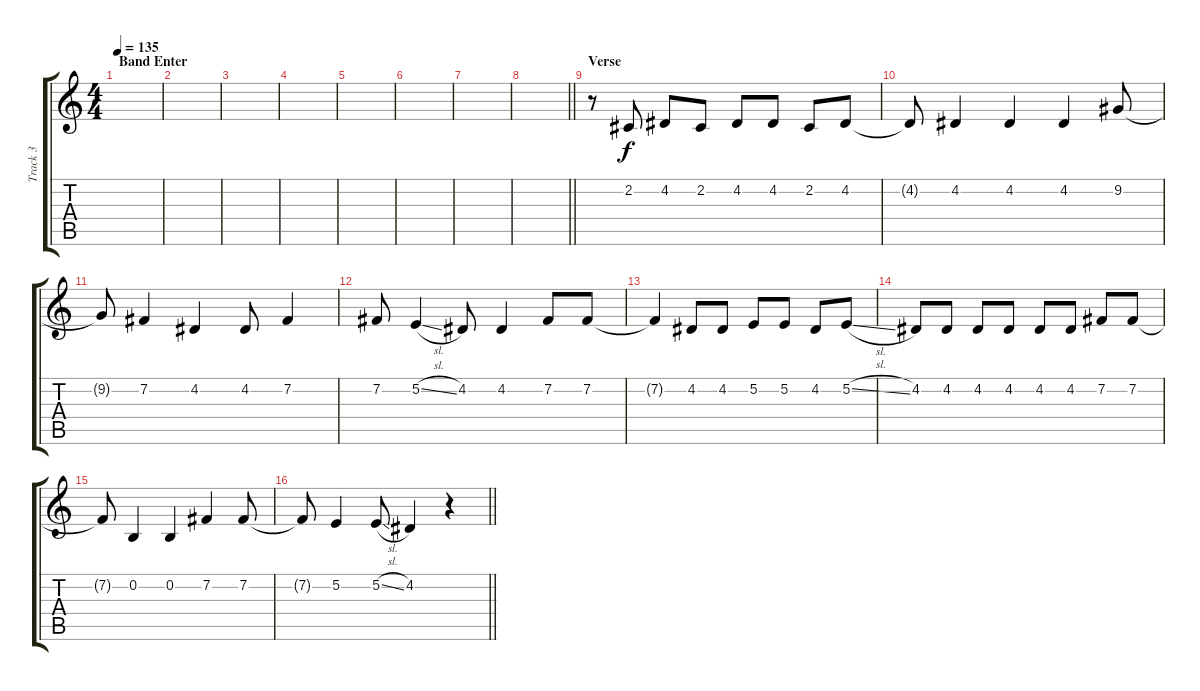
\track ("Track 3" "Track 3") {instrument lead5charang}
\staff {score tabs}
\tuning (E4 B3 G3 D3 A2 E2) {hide}
\ts (4 4)
\section ("" "Band Enter")
\tempo 135
\clef g2
\ks c
|
|
|
|
|
|
|
\barLineRight lightlight
|
\section ("" "Verse")
r.8 2.2.8 4.2.8 2.2.8 4.2.8 4.2.8 2.2.8 4.2.8 |
4.2{t}.8 4.2.4 4.2.4 4.2.4 9.2.8 |
9.2{t}.8 7.2.4 4.2.4 4.2.8 7.2.4 |
7.2.8 5.2{sl}.4 4.2.8 4.2.4 7.2.8 7.2.8 |
7.2{t}.4 4.2.8 4.2.8 5.2.8 5.2.8 4.2.8 5.2{sl}.8 |
4.2.8 4.2.8 4.2.8 4.2.8 4.2.8 4.2.8 7.2.8 7.2.8 |
7.2{t}.8 0.2.4 0.2.4 7.2.4 7.2.8 |
\barLineRight lightlight
7.2{t}.8 5.2.4 5.2{sl}.8 4.2.4 r.4
